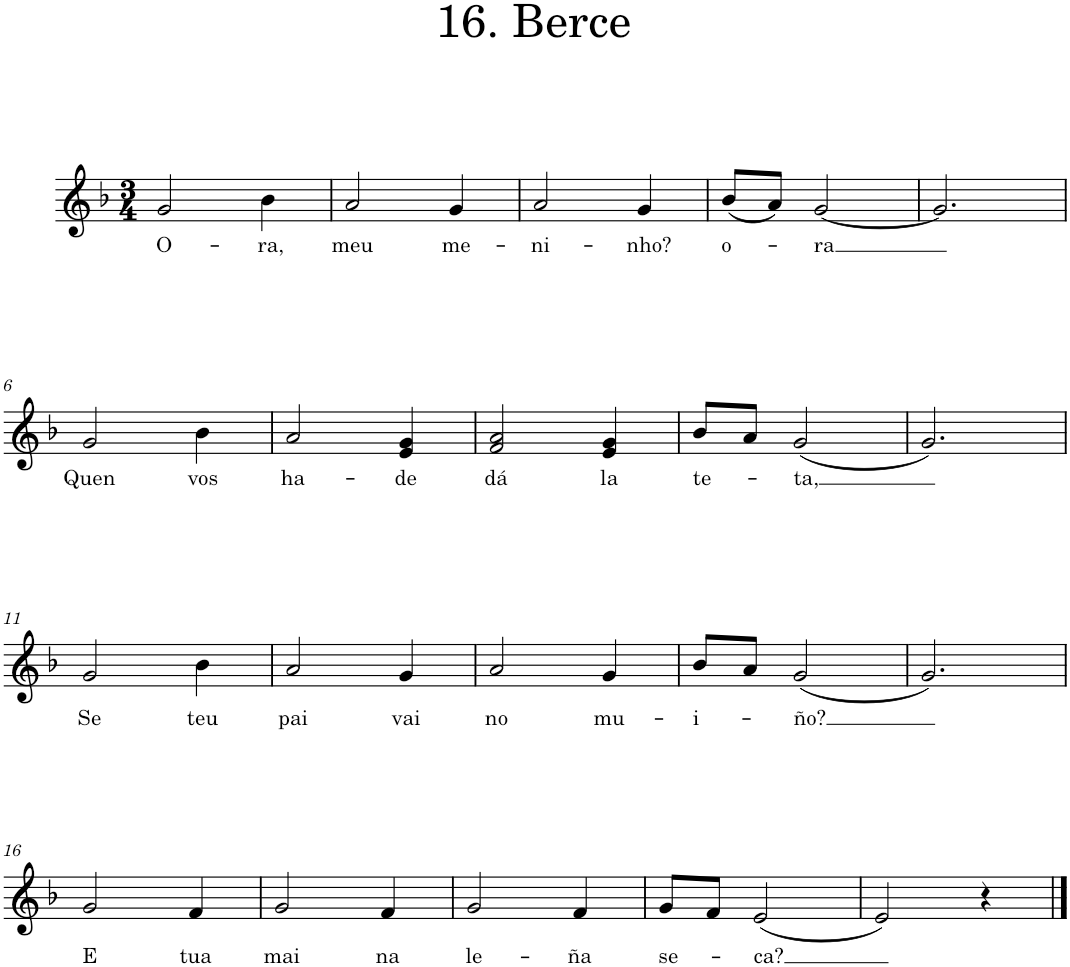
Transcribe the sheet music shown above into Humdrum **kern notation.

**kern	**text
*part1	*part1
*staff1	*staff1
*I"Piano	*
*I'Pno.	*
*clefG2	*
*k[b-]	*
*M3/4	*
=1	=1
!	!LO:LY:b
2g/	O-
!	!LO:LY:b
4b-\	-ra,
=2	=2
!	!LO:LY:b
2a/	meu
!	!LO:LY:b
4g/	me-
=3	=3
!	!LO:LY:b
2a/	-ni-
!	!LO:LY:b
4g/	-nho?
=4	=4
!	!LO:LY:b
(8b-/L	o-
8a/J)	.
!	!LO:LY:b
[2g/	-ra
=5	=5
2.g/]	.
!!LO:LB:g=z
=6	=6
!	!LO:LY:b
2g/	Quen
!	!LO:LY:b
4b-\	vos
=7	=7
!	!LO:LY:b
2a/	ha-
!	!LO:LY:b
4e/ 4g/	-de
=8	=8
!	!LO:LY:b
2f/ 2a/	dá
!	!LO:LY:b
4e/ 4g/	la
=9	=9
!	!LO:LY:b
8b-/L	te-
8a/J	.
!	!LO:LY:b
(2g/	-ta,
=10	=10
2.g/)	.
!!LO:LB:g=z
=11	=11
!	!LO:LY:b
2g/	Se
!	!LO:LY:b
4b-\	teu
=12	=12
!	!LO:LY:b
2a/	pai
!	!LO:LY:b
4g/	vai
=13	=13
!	!LO:LY:b
2a/	no
!	!LO:LY:b
4g/	mu-
=14	=14
!	!LO:LY:b
8b-/L	-i-
8a/J	.
!	!LO:LY:b
(2g/	-ño?
=15	=15
2.g/)	.
!!LO:LB:g=z
=16	=16
!	!LO:LY:b
2g/	E
!	!LO:LY:b
4f/	tua
=17	=17
!	!LO:LY:b
2g/	mai
!	!LO:LY:b
4f/	na
=18	=18
!	!LO:LY:b
2g/	le-
!	!LO:LY:b
4f/	-ña
=19	=19
!	!LO:LY:b
8g/L	se-
8f/J	.
!	!LO:LY:b
(2e/	-ca?
=20	=20
2e/)	.
4r	.
==	==
*-	*-
